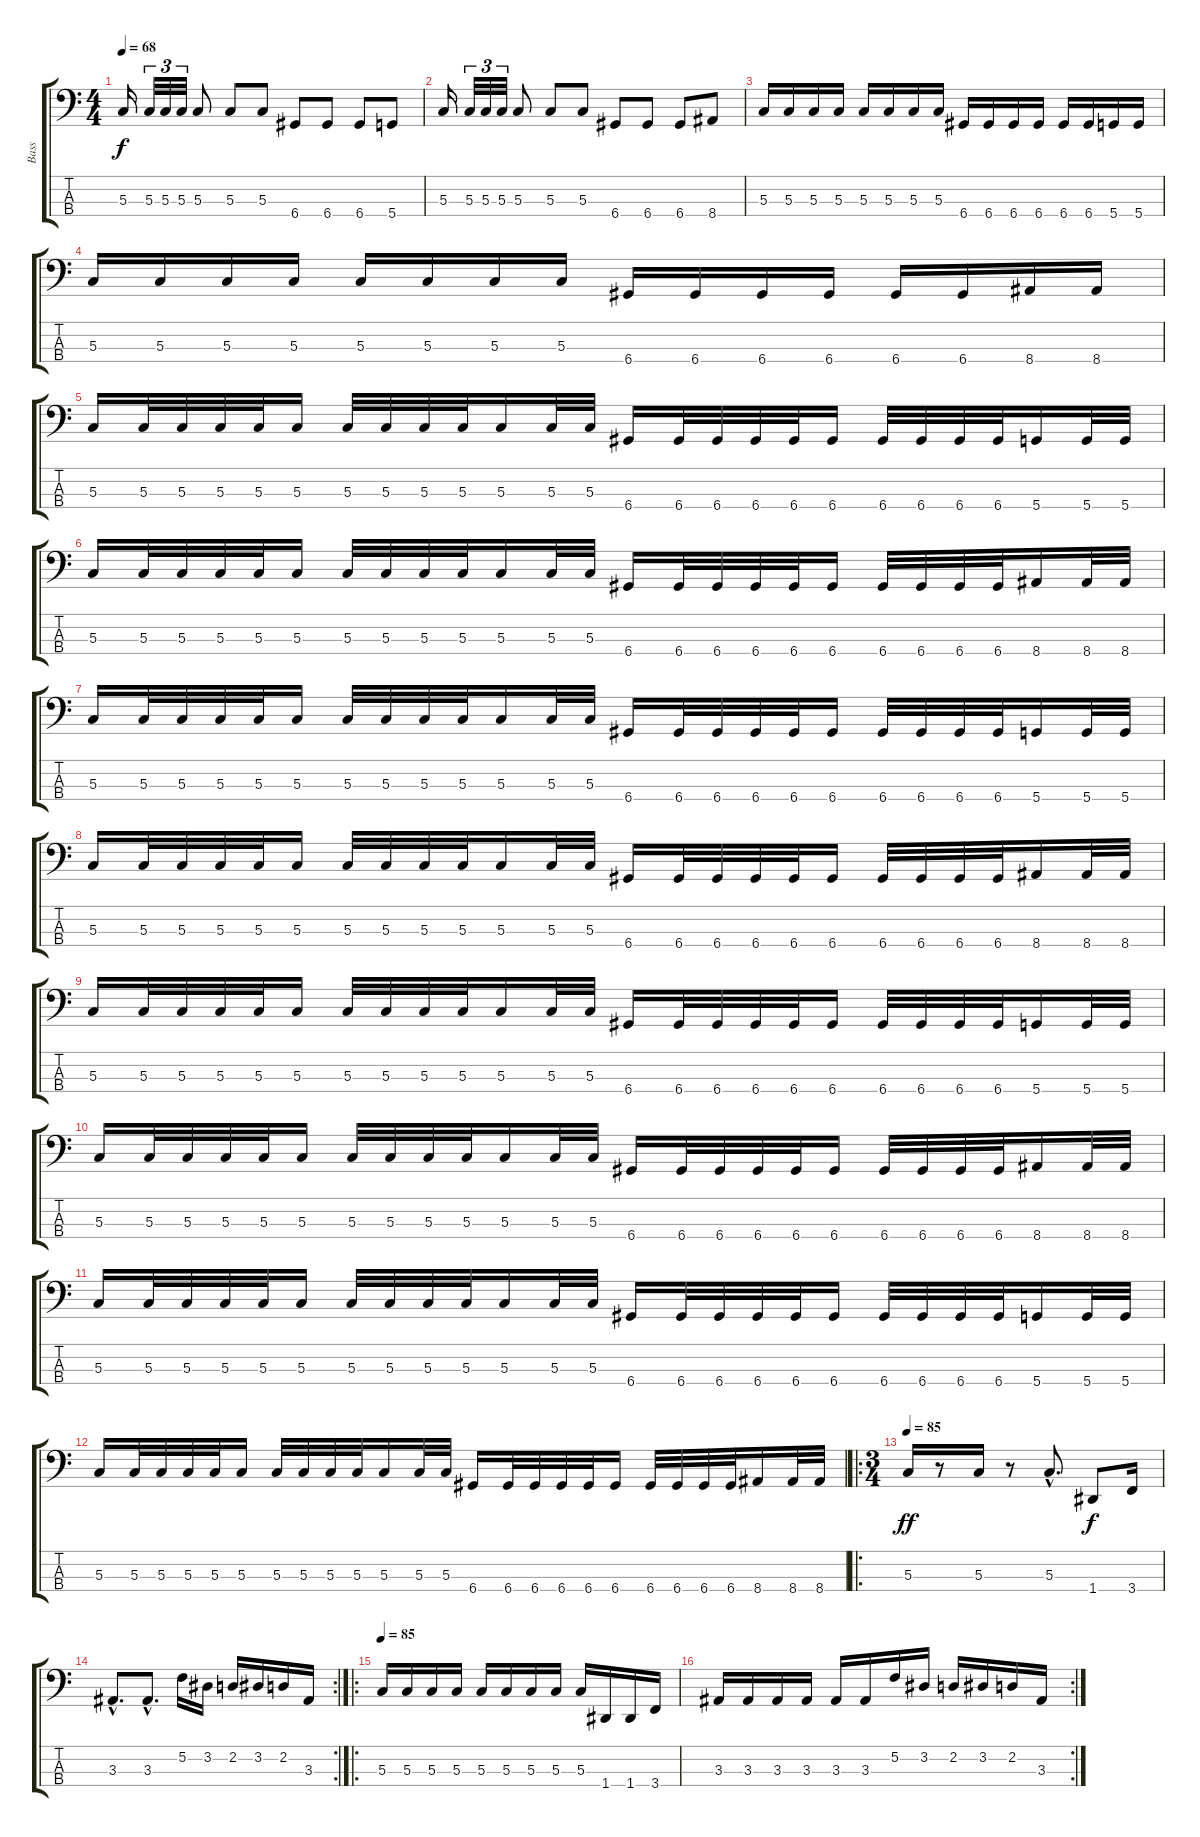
\track ("Bass" "Bass") {instrument electricbassfinger}
\staff {score tabs}
\tuning (F2 C2 G1 D1) {hide}
\ts (4 4)
\tempo 68
\clef f4
\ks c
5.3.16{dy f} 5.3.32{tu (3 2)} 5.3.32{tu (3 2)} 5.3.32{tu (3 2)} 5.3.8 5.3.8 5.3.8 6.4.8 6.4.8 6.4.8 5.4.8 |
5.3.16 5.3.32{tu (3 2)} 5.3.32{tu (3 2)} 5.3.32{tu (3 2)} 5.3.8 5.3.8 5.3.8 6.4.8 6.4.8 6.4.8 8.4.8 |
5.3.16 5.3.16 5.3.16 5.3.16 5.3.16 5.3.16 5.3.16 5.3.16 6.4.16 6.4.16 6.4.16 6.4.16 6.4.16 6.4.16 5.4.16 5.4.16 |
5.3.16 5.3.16 5.3.16 5.3.16 5.3.16 5.3.16 5.3.16 5.3.16 6.4.16 6.4.16 6.4.16 6.4.16 6.4.16 6.4.16 8.4.16 8.4.16 |
5.3.16 5.3.32 5.3.32 5.3.32 5.3.32 5.3.16 5.3.32 5.3.32 5.3.32 5.3.32 5.3.16 5.3.32 5.3.32 6.4.16 6.4.32 6.4.32 6.4.32 6.4.32 6.4.16 6.4.32 6.4.32 6.4.32 6.4.32 5.4.16 5.4.32 5.4.32 |
5.3.16 5.3.32 5.3.32 5.3.32 5.3.32 5.3.16 5.3.32 5.3.32 5.3.32 5.3.32 5.3.16 5.3.32 5.3.32 6.4.16 6.4.32 6.4.32 6.4.32 6.4.32 6.4.16 6.4.32 6.4.32 6.4.32 6.4.32 8.4.16 8.4.32 8.4.32 |
5.3.16 5.3.32 5.3.32 5.3.32 5.3.32 5.3.16 5.3.32 5.3.32 5.3.32 5.3.32 5.3.16 5.3.32 5.3.32 6.4.16 6.4.32 6.4.32 6.4.32 6.4.32 6.4.16 6.4.32 6.4.32 6.4.32 6.4.32 5.4.16 5.4.32 5.4.32 |
5.3.16 5.3.32 5.3.32 5.3.32 5.3.32 5.3.16 5.3.32 5.3.32 5.3.32 5.3.32 5.3.16 5.3.32 5.3.32 6.4.16 6.4.32 6.4.32 6.4.32 6.4.32 6.4.16 6.4.32 6.4.32 6.4.32 6.4.32 8.4.16 8.4.32 8.4.32 |
5.3.16 5.3.32 5.3.32 5.3.32 5.3.32 5.3.16 5.3.32 5.3.32 5.3.32 5.3.32 5.3.16 5.3.32 5.3.32 6.4.16 6.4.32 6.4.32 6.4.32 6.4.32 6.4.16 6.4.32 6.4.32 6.4.32 6.4.32 5.4.16 5.4.32 5.4.32 |
5.3.16 5.3.32 5.3.32 5.3.32 5.3.32 5.3.16 5.3.32 5.3.32 5.3.32 5.3.32 5.3.16 5.3.32 5.3.32 6.4.16 6.4.32 6.4.32 6.4.32 6.4.32 6.4.16 6.4.32 6.4.32 6.4.32 6.4.32 8.4.16 8.4.32 8.4.32 |
5.3.16 5.3.32 5.3.32 5.3.32 5.3.32 5.3.16 5.3.32 5.3.32 5.3.32 5.3.32 5.3.16 5.3.32 5.3.32 6.4.16 6.4.32 6.4.32 6.4.32 6.4.32 6.4.16 6.4.32 6.4.32 6.4.32 6.4.32 5.4.16 5.4.32 5.4.32 |
5.3.16 5.3.32 5.3.32 5.3.32 5.3.32 5.3.16 5.3.32 5.3.32 5.3.32 5.3.32 5.3.16 5.3.32 5.3.32 6.4.16 6.4.32 6.4.32 6.4.32 6.4.32 6.4.16 6.4.32 6.4.32 6.4.32 6.4.32 8.4.16 8.4.32 8.4.32 |
\ro
\ts (3 4)
\tempo 85
5.3.16{dy ff} r.8 5.3.16 r.8 5.3{hac}.8{d} 1.4.8{dy f} 3.4.16 |
\rc 2
3.3{hac}.8{d} 3.3{hac}.8{d} 5.2.16 3.2.16 2.2.16 3.2.16 2.2.16 3.3.16 |
\ro
\tempo 85
5.3.16 5.3.16 5.3.16 5.3.16 5.3.16 5.3.16 5.3.16 5.3.16 5.3.16 1.4.16 1.4.16 3.4.16 |
\rc 2
3.3.16 3.3.16 3.3.16 3.3.16 3.3.16 3.3.16 5.2.16 3.2.16 2.2.16 3.2.16 2.2.16 3.3.16
